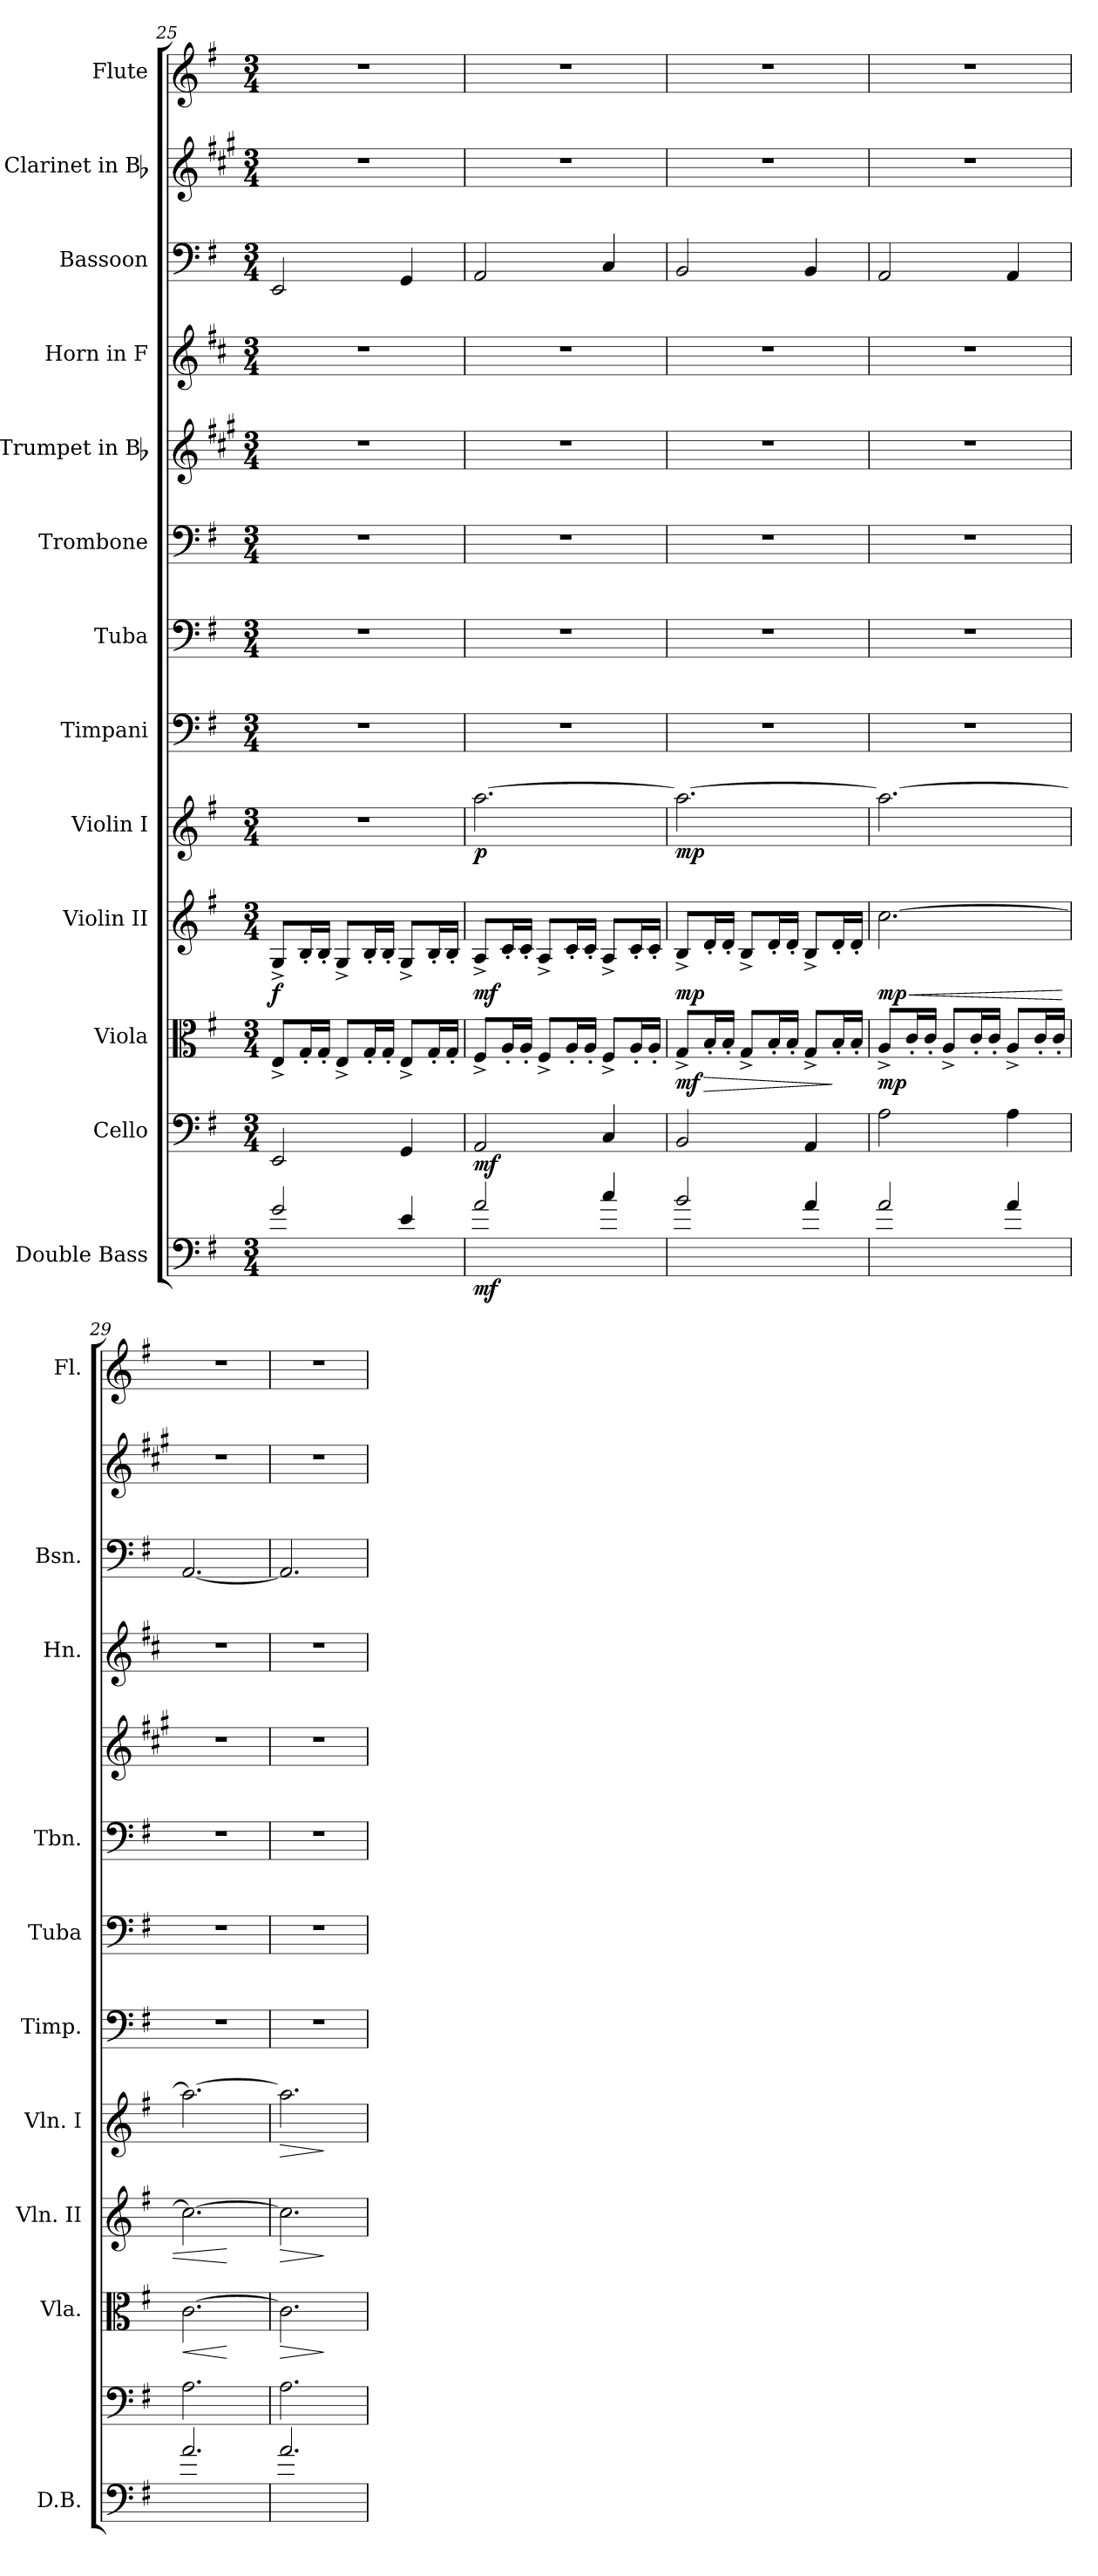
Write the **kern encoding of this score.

**kern	**dynam	**kern	**dynam	**kern	**dynam	**kern	**dynam	**kern	**dynam	**kern	**kern	**kern	**kern	**kern	**kern	**kern	**kern
*part13	*part13	*part12	*part12	*part11	*part11	*part10	*part10	*part9	*part9	*part8	*part7	*part6	*part5	*part4	*part3	*part2	*part1
*staff13	*staff13	*staff12	*staff12	*staff11	*staff11	*staff10	*staff10	*staff9	*staff9	*staff8	*staff7	*staff6	*staff5	*staff4	*staff3	*staff2	*staff1
*I"Double Bass	*	*I"Cello	*	*I"Viola	*	*I"Violin II	*	*I"Violin I	*	*I"Timpani	*I"Tuba	*I"Trombone	*I"Trumpet in Bb	*I"Horn in F	*I"Bassoon	*I"Clarinet in Bb	*I"Flute
*I'D.B.	*	*	*	*I'Vla.	*	*I'Vln. II	*	*I'Vln. I	*	*I'Timp.	*I'Tuba	*I'Tbn.	*	*I'Hn.	*I'Bsn.	*	*I'Fl.
!!LO:PB:g=z
*clefF4	*	*clefF4	*	*clefC3	*	*clefG2	*	*clefG2	*	*clefF4	*clefF4	*clefF4	*clefG2	*clefG2	*clefF4	*clefG2	*clefG2
*ITrd7c12	*	*	*	*	*	*	*	*	*	*	*	*	*ITrd1c2	*ITrd4c7	*	*ITrd1c2	*
*k[f#]	*	*k[f#]	*	*k[f#]	*	*k[f#]	*	*k[f#]	*	*k[f#]	*k[f#]	*k[f#]	*k[f#]	*k[f#]	*k[f#]	*k[f#]	*k[f#]
*G:	*	*G:	*	*G:	*	*G:	*	*G:	*	*G:	*G:	*G:	*G:	*G:	*G:	*G:	*G:
*M3/4	*	*M3/4	*	*M3/4	*	*M3/4	*	*M3/4	*	*M3/4	*M3/4	*M3/4	*M3/4	*M3/4	*M3/4	*M3/4	*M3/4
=25	=25	=25	=25	=25	=25	=25	=25	=25	=25	=25	=25	=25	=25	=25	=25	=25	=25
!	!	!	!	!	!	!	!LO:DY:b	!	!	!	!	!	!	!	!	!	!
2G/	.	2EE/	.	8E^/L	.	8G^/L	f	2.r	.	2.r	2.r	2.r	2.r	2.r	2EE/	2.r	2.r
.	.	.	.	16G'/L	.	16B'/L	.	.	.	.	.	.	.	.	.	.	.
.	.	.	.	16G'/JJ	.	16B'/JJ	.	.	.	.	.	.	.	.	.	.	.
.	.	.	.	8E^/L	.	8G^/L	.	.	.	.	.	.	.	.	.	.	.
.	.	.	.	16G'/L	.	16B'/L	.	.	.	.	.	.	.	.	.	.	.
.	.	.	.	16G'/JJ	.	16B'/JJ	.	.	.	.	.	.	.	.	.	.	.
4E/	.	4GG/	.	8E^/L	.	8G^/L	.	.	.	.	.	.	.	.	4GG/	.	.
.	.	.	.	16G'/L	.	16B'/L	.	.	.	.	.	.	.	.	.	.	.
.	.	.	.	16G'/JJ	.	16B'/JJ	.	.	.	.	.	.	.	.	.	.	.
=26	=26	=26	=26	=26	=26	=26	=26	=26	=26	=26	=26	=26	=26	=26	=26	=26	=26
!	!LO:DY:b	!	!LO:DY:b	!	!	!	!LO:DY:b	!	!LO:DY:b	!	!	!	!	!	!	!	!
2A/	mf	2AA/	mf	8F#^/L	.	8A^/L	mf	[2.aa\	p	2.r	2.r	2.r	2.r	2.r	2AA/	2.r	2.r
.	.	.	.	16A'/L	.	16c'/L	.	.	.	.	.	.	.	.	.	.	.
.	.	.	.	16A'/JJ	.	16c'/JJ	.	.	.	.	.	.	.	.	.	.	.
.	.	.	.	8F#^/L	.	8A^/L	.	.	.	.	.	.	.	.	.	.	.
.	.	.	.	16A'/L	.	16c'/L	.	.	.	.	.	.	.	.	.	.	.
.	.	.	.	16A'/JJ	.	16c'/JJ	.	.	.	.	.	.	.	.	.	.	.
4c/	.	4C/	.	8F#^/L	.	8A^/L	.	.	.	.	.	.	.	.	4C/	.	.
.	.	.	.	16A'/L	.	16c'/L	.	.	.	.	.	.	.	.	.	.	.
.	.	.	.	16A'/JJ	.	16c'/JJ	.	.	.	.	.	.	.	.	.	.	.
=27	=27	=27	=27	=27	=27	=27	=27	=27	=27	=27	=27	=27	=27	=27	=27	=27	=27
!	!	!	!	!	!LO:DY:b	!	!LO:DY:b	!	!LO:DY:b	!	!	!	!	!	!	!	!
2B/	.	2BB/	.	8G^/L	mf	8B^/L	mp	2.aa\_	mp	2.r	2.r	2.r	2.r	2.r	2BB/	2.r	2.r
!	!	!	!	!	!LO:HP:b	!	!	!	!	!	!	!	!	!	!	!	!
.	.	.	.	16B'/L	>	16d'/L	.	.	.	.	.	.	.	.	.	.	.
.	.	.	.	16B'/JJ	.	16d'/JJ	.	.	.	.	.	.	.	.	.	.	.
.	.	.	.	8G^/L	.	8B^/L	.	.	.	.	.	.	.	.	.	.	.
.	.	.	.	16B'/L	.	16d'/L	.	.	.	.	.	.	.	.	.	.	.
.	.	.	.	16B'/JJ	.	16d'/JJ	.	.	.	.	.	.	.	.	.	.	.
4A/	.	4AA/	.	8G^/L	.	8B^/L	.	.	.	.	.	.	.	.	4BB/	.	.
.	.	.	.	16B'/L	]	16d'/L	.	.	.	.	.	.	.	.	.	.	.
.	.	.	.	16B'/JJ	.	16d'/JJ	.	.	.	.	.	.	.	.	.	.	.
=28	=28	=28	=28	=28	=28	=28	=28	=28	=28	=28	=28	=28	=28	=28	=28	=28	=28
!	!	!	!	!	!LO:DY:b	!	!LO:HP:b	!	!	!	!	!	!	!	!	!	!
!	!	!	!	!	!	!	!LO:DY:n=1:b	!	!	!	!	!	!	!	!	!	!
2A/	.	2A\	.	8A^/L	mp	[2.cc\	< mp	2.aa\_	.	2.r	2.r	2.r	2.r	2.r	2AA/	2.r	2.r
.	.	.	.	16c'/L	.	.	.	.	.	.	.	.	.	.	.	.	.
.	.	.	.	16c'/JJ	.	.	.	.	.	.	.	.	.	.	.	.	.
.	.	.	.	8A^/L	.	.	.	.	.	.	.	.	.	.	.	.	.
.	.	.	.	16c'/L	.	.	.	.	.	.	.	.	.	.	.	.	.
.	.	.	.	16c'/JJ	.	.	.	.	.	.	.	.	.	.	.	.	.
4A/	.	4A\	.	8A^/L	.	.	.	.	.	.	.	.	.	.	4AA/	.	.
.	.	.	.	16c'/L	.	.	.	.	.	.	.	.	.	.	.	.	.
.	.	.	.	16c'/JJ	.	.	.	.	.	.	.	.	.	.	.	.	.
!!LO:PB:g=z
=29	=29	=29	=29	=29	=29	=29	=29	=29	=29	=29	=29	=29	=29	=29	=29	=29	=29
!	!	!	!	!	!LO:HP:b	!	!	!	!	!	!	!	!	!	!	!	!
2.A/	.	2.A\	.	[2.c\	<	2.cc\_	.	2.aa\_	.	2.r	2.r	2.r	2.r	2.r	[2.AA/	2.r	2.r
.	.	.	.	.	[	.	[	.	.	.	.	.	.	.	.	.	.
=30	=30	=30	=30	=30	=30	=30	=30	=30	=30	=30	=30	=30	=30	=30	=30	=30	=30
!	!	!	!	!	!LO:HP:b	!	!LO:HP:b	!	!LO:HP:b	!	!	!	!	!	!	!	!
2.A/	.	2.A\	.	2.c\]	>	2.cc\]	>	2.aa\]	>	2.r	2.r	2.r	2.r	2.r	2.AA/]	2.r	2.r
.	.	.	.	.	]	.	]	.	]	.	.	.	.	.	.	.	.
=	=	=	=	=	=	=	=	=	=	=	=	=	=	=	=	=	=
*-	*-	*-	*-	*-	*-	*-	*-	*-	*-	*-	*-	*-	*-	*-	*-	*-	*-
